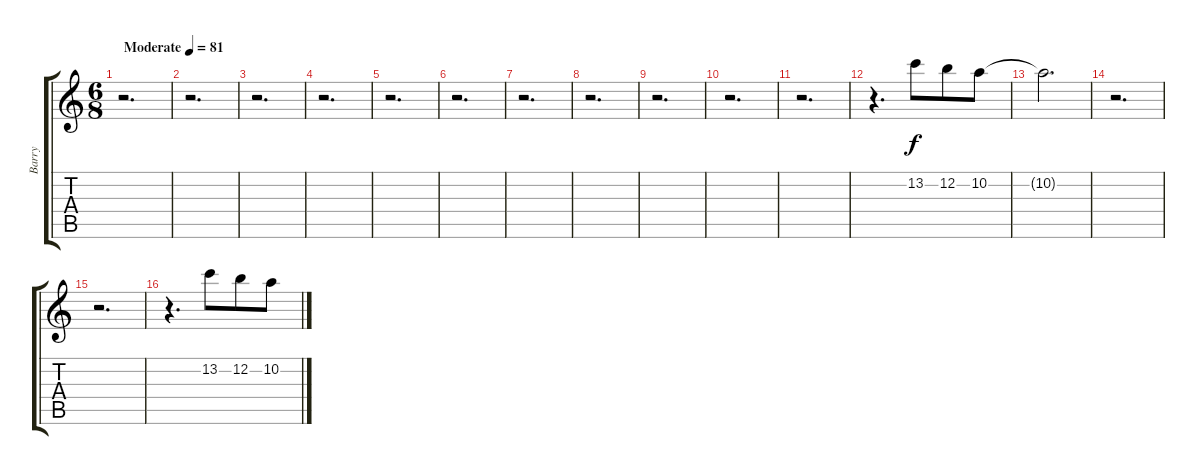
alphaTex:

\track ("Barry" "Barry") {instrument electricguitarjazz}
\staff {score tabs}
\tuning (E4 B3 G3 D3 A2 D2) {hide}
\ts (6 8)
\tempo (81 "Moderate")
\clef g2
\ks c
r.2{d dy f instrument electricguitarjazz} |
r.2{d} |
r.2{d} |
r.2{d} |
r.2{d} |
r.2{d} |
r.2{d} |
r.2{d} |
r.2{d} |
r.2{d} |
r.2{d} |
r.4{d} 13.2.8 12.2.8 10.2.8 |
10.2{t}.2{d} |
r.2{d} |
r.2{d} |
r.4{d} 13.2.8 12.2.8 10.2.8
